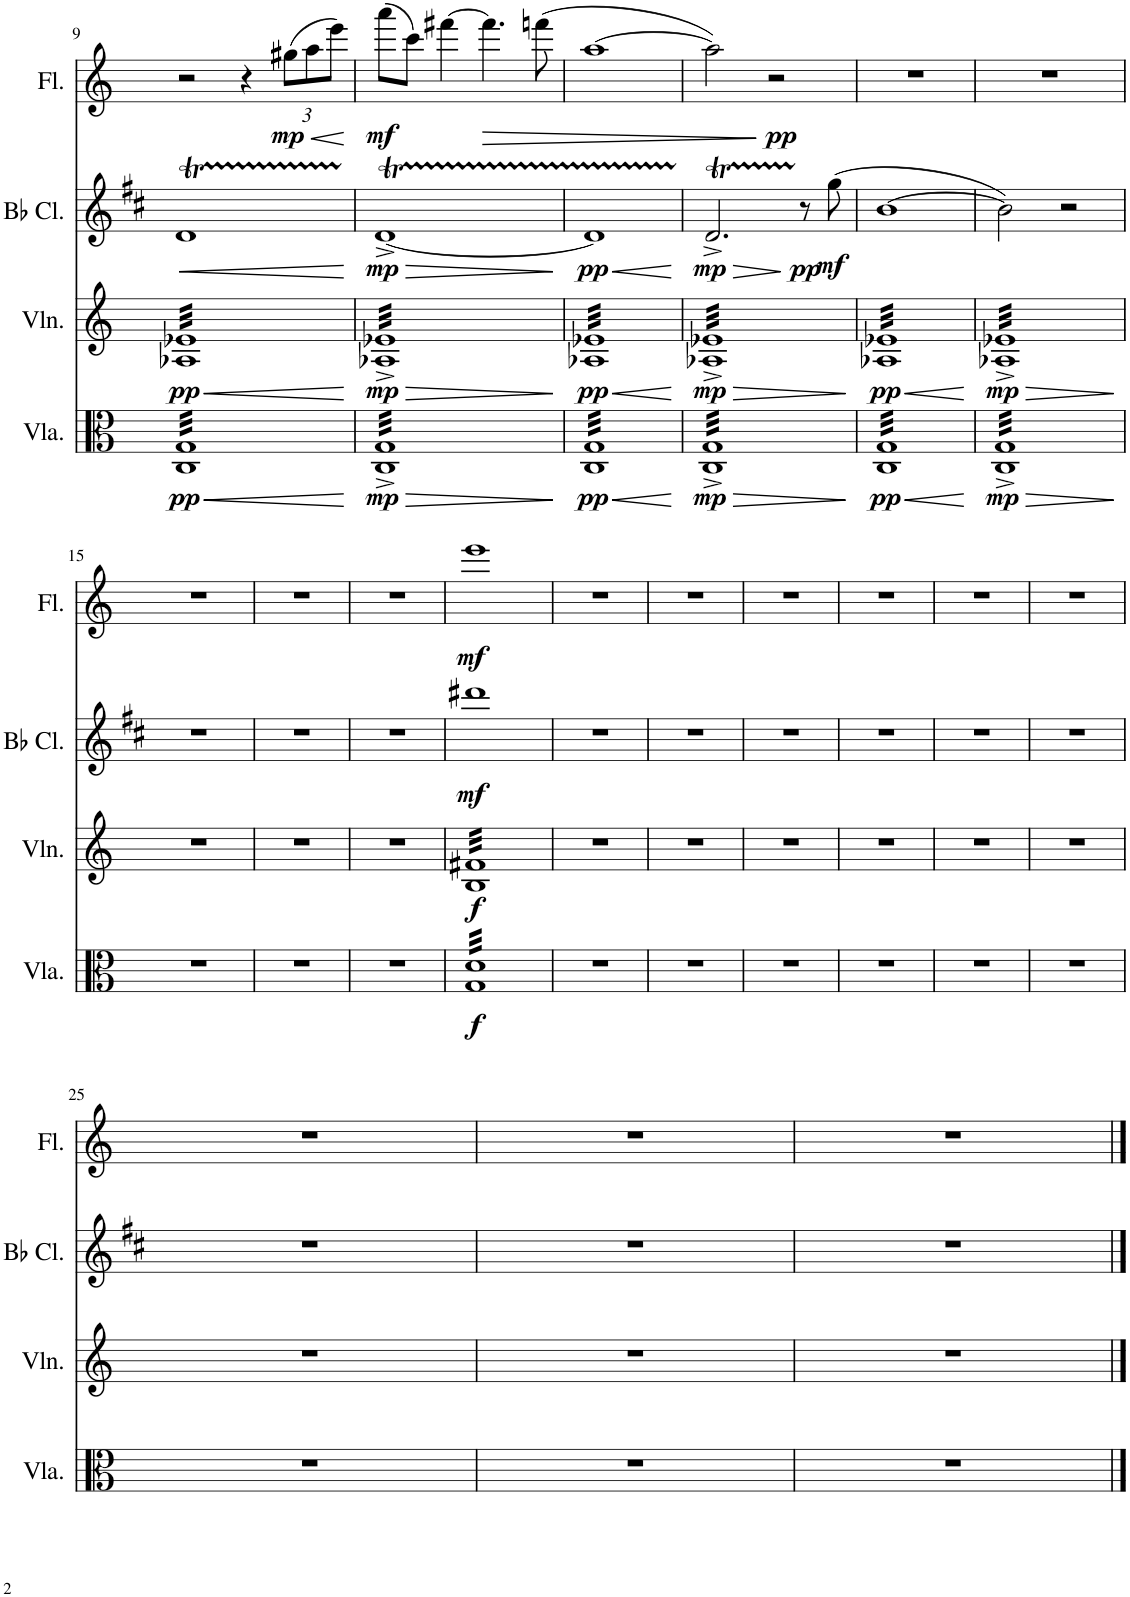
**kern	**dynam	**kern	**dynam	**kern	**dynam	**kern	**dynam
*part4	*part4	*part3	*part3	*part2	*part2	*part1	*part1
*staff4	*staff4	*staff3	*staff3	*staff2	*staff2	*staff1	*staff1
*I"Viola	*	*I"Violin	*	*I"Bb Clarinet	*	*I"Flute	*
*I'Vla.	*	*I'Vln.	*	*I'Bb Cl.	*	*I'Fl.	*
!!LO:PB:g=z
*clefC3	*	*clefG2	*	*clefG2	*	*clefG2	*
*	*	*	*	*Trd1c2	*	*	*
*k[]	*	*k[]	*	*k[f#c#]	*	*k[]	*
*M4/4	*	*M4/4	*	*M4/4	*	*M4/4	*
=9	=9	=9	=9	=9	=9	=9	=9
!	!LO:HP:b	!	!LO:HP:b	!	!LO:HP:b	!	!
*	*	*	*	*^	*	*	*
!	!LO:DY:n=1:b	!	!LO:DY:n=1:b	!	!	!	!	!
*tremolo	*	*	*	*	*	*	*	*
*	*	*tremolo	*	*	*	*	*	*
32C 32GLLL	< pp	32A-X 32e-XLLL	< pp	1dT	1e	<	2r	.
32C 32G	.	32A-X 32e-X	.	.	.	.	.	.
32C 32G	.	32A-X 32e-X	.	.	.	.	.	.
32C 32G	.	32A-X 32e-X	.	.	.	.	.	.
32C 32G	.	32A-X 32e-X	.	.	.	.	.	.
32C 32G	.	32A-X 32e-X	.	.	.	.	.	.
32C 32G	.	32A-X 32e-X	.	.	.	.	.	.
32C 32G	.	32A-X 32e-X	.	.	.	.	.	.
32C 32G	.	32A-X 32e-X	.	.	.	.	.	.
32C 32G	.	32A-X 32e-X	.	.	.	.	.	.
32C 32G	.	32A-X 32e-X	.	.	.	.	.	.
32C 32G	.	32A-X 32e-X	.	.	.	.	.	.
32C 32G	.	32A-X 32e-X	.	.	.	.	.	.
32C 32G	.	32A-X 32e-X	.	.	.	.	.	.
32C 32G	.	32A-X 32e-X	.	.	.	.	.	.
32C 32G	.	32A-X 32e-X	.	.	.	.	.	.
32C 32G	.	32A-X 32e-X	.	.	.	.	4r	.
32C 32G	.	32A-X 32e-X	.	.	.	.	.	.
32C 32G	.	32A-X 32e-X	.	.	.	.	.	.
32C 32G	.	32A-X 32e-X	.	.	.	.	.	.
32C 32G	.	32A-X 32e-X	.	.	.	.	.	.
32C 32G	.	32A-X 32e-X	.	.	.	.	.	.
32C 32G	.	32A-X 32e-X	.	.	.	.	.	.
32C 32G	.	32A-X 32e-X	.	.	.	.	.	.
*	*	*	*	*	*	*	*Xbrackettup	*
!	!	!	!	!	!	!	!	!LO:HP:b
!	!	!	!	!	!	!	!	!LO:DY:n=1:b
32C 32G	.	32A-X 32e-X	.	.	.	.	(12gg#X\L	< mp
32C 32G	.	32A-X 32e-X	.	.	.	.	.	.
32C 32G	.	32A-X 32e-X	.	.	.	.	.	.
.	.	.	.	.	.	.	12aa\	.
32C 32G	.	32A-X 32e-X	.	.	.	.	.	.
32C 32G	.	32A-X 32e-X	.	.	.	.	.	.
32C 32G	.	32A-X 32e-X	.	.	.	.	.	.
.	.	.	.	.	.	.	12eee\J)	.
32C 32G	.	32A-X 32e-X	.	.	.	.	.	.
32C 32GJJJ	.	32A-X 32e-XJJJ	.	.	.	.	.	.
*	*	*	*	*v	*v	*	*	*
.	[	.	[	.	[	.	[
=10	=10	=10	=10	=10	=10	=10	=10
!	!LO:HP:b	!	!LO:HP:b	!	!LO:HP:b	!	!
*	*	*	*	*^	*	*	*
!	!LO:DY:n=1:b	!	!LO:DY:n=1:b	!	!	!LO:DY:n=1:b	!	!LO:DY:b
32C^ 32G^LLL	> mp	32A-X^ 32e-X^LLL	> mp	[1dT^	1e	> mp	(8aaa\L	mf
32C^ 32G^	.	32A-X^ 32e-X^	.	.	.	.	.	.
32C^ 32G^	.	32A-X^ 32e-X^	.	.	.	.	.	.
32C^ 32G^	.	32A-X^ 32e-X^	.	.	.	.	.	.
32C^ 32G^	.	32A-X^ 32e-X^	.	.	.	.	8ccc\J)	.
32C^ 32G^	.	32A-X^ 32e-X^	.	.	.	.	.	.
32C^ 32G^	.	32A-X^ 32e-X^	.	.	.	.	.	.
32C^ 32G^	.	32A-X^ 32e-X^	.	.	.	.	.	.
32C^ 32G^	.	32A-X^ 32e-X^	.	.	.	.	[4fff#X\	.
32C^ 32G^	.	32A-X^ 32e-X^	.	.	.	.	.	.
32C^ 32G^	.	32A-X^ 32e-X^	.	.	.	.	.	.
32C^ 32G^	.	32A-X^ 32e-X^	.	.	.	.	.	.
32C^ 32G^	.	32A-X^ 32e-X^	.	.	.	.	.	.
32C^ 32G^	.	32A-X^ 32e-X^	.	.	.	.	.	.
32C^ 32G^	.	32A-X^ 32e-X^	.	.	.	.	.	.
32C^ 32G^	.	32A-X^ 32e-X^	.	.	.	.	.	.
!	!	!	!	!	!	!	!	!LO:HP:b
32C^ 32G^	.	32A-X^ 32e-X^	.	.	.	.	4.fff#\]	>
32C^ 32G^	.	32A-X^ 32e-X^	.	.	.	.	.	.
32C^ 32G^	.	32A-X^ 32e-X^	.	.	.	.	.	.
32C^ 32G^	.	32A-X^ 32e-X^	.	.	.	.	.	.
32C^ 32G^	.	32A-X^ 32e-X^	.	.	.	.	.	.
32C^ 32G^	.	32A-X^ 32e-X^	.	.	.	.	.	.
32C^ 32G^	.	32A-X^ 32e-X^	.	.	.	.	.	.
32C^ 32G^	.	32A-X^ 32e-X^	.	.	.	.	.	.
32C^ 32G^	.	32A-X^ 32e-X^	.	.	.	.	.	.
32C^ 32G^	.	32A-X^ 32e-X^	.	.	.	.	.	.
32C^ 32G^	.	32A-X^ 32e-X^	.	.	.	.	.	.
32C^ 32G^	.	32A-X^ 32e-X^	.	.	.	.	.	.
32C^ 32G^	.	32A-X^ 32e-X^	.	.	.	.	(8fffn\	.
32C^ 32G^	.	32A-X^ 32e-X^	.	.	.	.	.	.
32C^ 32G^	.	32A-X^ 32e-X^	.	.	.	.	.	.
32C^ 32G^JJJ	.	32A-X^ 32e-X^JJJ	.	.	.	.	.	.
*	*	*	*	*v	*v	*	*	*
.	]	.	]	.	]	.	.
=11	=11	=11	=11	=11	=11	=11	=11
!	!LO:HP:b	!	!LO:HP:b	!	!LO:HP:b	!	!
!	!LO:DY:n=1:b	!	!LO:DY:n=1:b	!	!LO:DY:n=1:b	!	!
32C 32GLLL	< pp	32A-X 32e-XLLL	< pp	1dTTT]	< pp	[1aa	.
32C 32G	.	32A-X 32e-X	.	.	.	.	.
32C 32G	.	32A-X 32e-X	.	.	.	.	.
32C 32G	.	32A-X 32e-X	.	.	.	.	.
32C 32G	.	32A-X 32e-X	.	.	.	.	.
32C 32G	.	32A-X 32e-X	.	.	.	.	.
32C 32G	.	32A-X 32e-X	.	.	.	.	.
32C 32G	.	32A-X 32e-X	.	.	.	.	.
32C 32G	.	32A-X 32e-X	.	.	.	.	.
32C 32G	.	32A-X 32e-X	.	.	.	.	.
32C 32G	.	32A-X 32e-X	.	.	.	.	.
32C 32G	.	32A-X 32e-X	.	.	.	.	.
32C 32G	.	32A-X 32e-X	.	.	.	.	.
32C 32G	.	32A-X 32e-X	.	.	.	.	.
32C 32G	.	32A-X 32e-X	.	.	.	.	.
32C 32G	.	32A-X 32e-X	.	.	.	.	.
32C 32G	.	32A-X 32e-X	.	.	.	.	.
32C 32G	.	32A-X 32e-X	.	.	.	.	.
32C 32G	.	32A-X 32e-X	.	.	.	.	.
32C 32G	.	32A-X 32e-X	.	.	.	.	.
32C 32G	.	32A-X 32e-X	.	.	.	.	.
32C 32G	.	32A-X 32e-X	.	.	.	.	.
32C 32G	.	32A-X 32e-X	.	.	.	.	.
32C 32G	.	32A-X 32e-X	.	.	.	.	.
32C 32G	.	32A-X 32e-X	.	.	.	.	.
32C 32G	.	32A-X 32e-X	.	.	.	.	.
32C 32G	.	32A-X 32e-X	.	.	.	.	.
32C 32G	.	32A-X 32e-X	.	.	.	.	.
32C 32G	.	32A-X 32e-X	.	.	.	.	.
32C 32G	.	32A-X 32e-X	.	.	.	.	.
32C 32G	.	32A-X 32e-X	.	.	.	.	.
32C 32GJJJ	.	32A-X 32e-XJJJ	.	.	.	.	.
.	[	.	[	.	[	.	.
=12	=12	=12	=12	=12	=12	=12	=12
!	!LO:HP:b	!	!LO:HP:b	!	!LO:HP:b	!	!
*	*	*	*	*^	*	*	*
!	!LO:DY:n=1:b	!	!LO:DY:n=1:b	!	!	!LO:DY:n=1:b	!	!
32C^ 32G^LLL	> mp	32A-X^ 32e-X^LLL	> mp	2.dT^/	2.e	> mp	2aa\])	.
32C^ 32G^	.	32A-X^ 32e-X^	.	.	.	.	.	.
32C^ 32G^	.	32A-X^ 32e-X^	.	.	.	.	.	.
32C^ 32G^	.	32A-X^ 32e-X^	.	.	.	.	.	.
32C^ 32G^	.	32A-X^ 32e-X^	.	.	.	.	.	.
32C^ 32G^	.	32A-X^ 32e-X^	.	.	.	.	.	.
32C^ 32G^	.	32A-X^ 32e-X^	.	.	.	.	.	.
32C^ 32G^	.	32A-X^ 32e-X^	.	.	.	.	.	.
32C^ 32G^	.	32A-X^ 32e-X^	.	.	.	.	.	.
32C^ 32G^	.	32A-X^ 32e-X^	.	.	.	.	.	.
32C^ 32G^	.	32A-X^ 32e-X^	.	.	.	.	.	.
32C^ 32G^	.	32A-X^ 32e-X^	.	.	.	.	.	.
32C^ 32G^	.	32A-X^ 32e-X^	.	.	.	.	.	.
32C^ 32G^	.	32A-X^ 32e-X^	.	.	.	.	.	.
32C^ 32G^	.	32A-X^ 32e-X^	.	.	.	.	.	.
32C^ 32G^	.	32A-X^ 32e-X^	.	.	.	.	.	.
!	!	!	!	!	!	!	!	!LO:DY:n=1:b
32C^ 32G^	.	32A-X^ 32e-X^	.	.	.	.	2r	] pp
32C^ 32G^	.	32A-X^ 32e-X^	.	.	.	.	.	.
32C^ 32G^	.	32A-X^ 32e-X^	.	.	.	.	.	.
32C^ 32G^	.	32A-X^ 32e-X^	.	.	.	.	.	.
32C^ 32G^	.	32A-X^ 32e-X^	.	.	.	.	.	.
32C^ 32G^	.	32A-X^ 32e-X^	.	.	.	.	.	.
32C^ 32G^	.	32A-X^ 32e-X^	.	.	.	.	.	.
32C^ 32G^	.	32A-X^ 32e-X^	.	.	.	.	.	.
!	!	!	!	!	!	!LO:DY:n=2:b	!	!
32C^ 32G^	.	32A-X^ 32e-X^	.	8r	4ryy	] pp	.	.
32C^ 32G^	.	32A-X^ 32e-X^	.	.	.	.	.	.
32C^ 32G^	.	32A-X^ 32e-X^	.	.	.	.	.	.
32C^ 32G^	.	32A-X^ 32e-X^	.	.	.	.	.	.
!	!	!	!	!	!	!LO:DY:n=3:b	!	!
32C^ 32G^	.	32A-X^ 32e-X^	.	(8gg\	.	mf	.	.
32C^ 32G^	.	32A-X^ 32e-X^	.	.	.	.	.	.
32C^ 32G^	.	32A-X^ 32e-X^	.	.	.	.	.	.
32C^ 32G^JJJ	.	32A-X^ 32e-X^JJJ	.	.	.	.	.	.
*	*	*	*	*v	*v	*	*	*
.	]	.	]	.	.	.	.
=13	=13	=13	=13	=13	=13	=13	=13
!	!LO:HP:b	!	!LO:HP:b	!	!	!	!
!	!LO:DY:n=1:b	!	!LO:DY:n=1:b	!	!	!	!
32C 32GLLL	< pp	32A-X 32e-XLLL	< pp	[1b	.	1r	.
32C 32G	.	32A-X 32e-X	.	.	.	.	.
32C 32G	.	32A-X 32e-X	.	.	.	.	.
32C 32G	.	32A-X 32e-X	.	.	.	.	.
32C 32G	.	32A-X 32e-X	.	.	.	.	.
32C 32G	.	32A-X 32e-X	.	.	.	.	.
32C 32G	.	32A-X 32e-X	.	.	.	.	.
32C 32G	.	32A-X 32e-X	.	.	.	.	.
32C 32G	.	32A-X 32e-X	.	.	.	.	.
32C 32G	.	32A-X 32e-X	.	.	.	.	.
32C 32G	.	32A-X 32e-X	.	.	.	.	.
32C 32G	.	32A-X 32e-X	.	.	.	.	.
32C 32G	.	32A-X 32e-X	.	.	.	.	.
32C 32G	.	32A-X 32e-X	.	.	.	.	.
32C 32G	.	32A-X 32e-X	.	.	.	.	.
32C 32G	.	32A-X 32e-X	.	.	.	.	.
32C 32G	.	32A-X 32e-X	.	.	.	.	.
32C 32G	.	32A-X 32e-X	.	.	.	.	.
32C 32G	.	32A-X 32e-X	.	.	.	.	.
32C 32G	.	32A-X 32e-X	.	.	.	.	.
32C 32G	.	32A-X 32e-X	.	.	.	.	.
32C 32G	.	32A-X 32e-X	.	.	.	.	.
32C 32G	.	32A-X 32e-X	.	.	.	.	.
32C 32G	.	32A-X 32e-X	.	.	.	.	.
32C 32G	.	32A-X 32e-X	.	.	.	.	.
32C 32G	.	32A-X 32e-X	.	.	.	.	.
32C 32G	.	32A-X 32e-X	.	.	.	.	.
32C 32G	.	32A-X 32e-X	.	.	.	.	.
32C 32G	.	32A-X 32e-X	.	.	.	.	.
32C 32G	.	32A-X 32e-X	.	.	.	.	.
32C 32G	.	32A-X 32e-X	.	.	.	.	.
32C 32GJJJ	.	32A-X 32e-XJJJ	.	.	.	.	.
.	[	.	[	.	.	.	.
=14	=14	=14	=14	=14	=14	=14	=14
!	!LO:HP:b	!	!LO:HP:b	!	!	!	!
!	!LO:DY:n=1:b	!	!LO:DY:n=1:b	!	!	!	!
32C^ 32G^LLL	> mp	32A-X^ 32e-X^LLL	> mp	2b\])	.	1r	.
32C^ 32G^	.	32A-X^ 32e-X^	.	.	.	.	.
32C^ 32G^	.	32A-X^ 32e-X^	.	.	.	.	.
32C^ 32G^	.	32A-X^ 32e-X^	.	.	.	.	.
32C^ 32G^	.	32A-X^ 32e-X^	.	.	.	.	.
32C^ 32G^	.	32A-X^ 32e-X^	.	.	.	.	.
32C^ 32G^	.	32A-X^ 32e-X^	.	.	.	.	.
32C^ 32G^	.	32A-X^ 32e-X^	.	.	.	.	.
32C^ 32G^	.	32A-X^ 32e-X^	.	.	.	.	.
32C^ 32G^	.	32A-X^ 32e-X^	.	.	.	.	.
32C^ 32G^	.	32A-X^ 32e-X^	.	.	.	.	.
32C^ 32G^	.	32A-X^ 32e-X^	.	.	.	.	.
32C^ 32G^	.	32A-X^ 32e-X^	.	.	.	.	.
32C^ 32G^	.	32A-X^ 32e-X^	.	.	.	.	.
32C^ 32G^	.	32A-X^ 32e-X^	.	.	.	.	.
32C^ 32G^	.	32A-X^ 32e-X^	.	.	.	.	.
32C^ 32G^	.	32A-X^ 32e-X^	.	2r	.	.	.
32C^ 32G^	.	32A-X^ 32e-X^	.	.	.	.	.
32C^ 32G^	.	32A-X^ 32e-X^	.	.	.	.	.
32C^ 32G^	.	32A-X^ 32e-X^	.	.	.	.	.
32C^ 32G^	.	32A-X^ 32e-X^	.	.	.	.	.
32C^ 32G^	.	32A-X^ 32e-X^	.	.	.	.	.
32C^ 32G^	.	32A-X^ 32e-X^	.	.	.	.	.
32C^ 32G^	.	32A-X^ 32e-X^	.	.	.	.	.
32C^ 32G^	.	32A-X^ 32e-X^	.	.	.	.	.
32C^ 32G^	.	32A-X^ 32e-X^	.	.	.	.	.
32C^ 32G^	.	32A-X^ 32e-X^	.	.	.	.	.
32C^ 32G^	.	32A-X^ 32e-X^	.	.	.	.	.
32C^ 32G^	.	32A-X^ 32e-X^	.	.	.	.	.
32C^ 32G^	.	32A-X^ 32e-X^	.	.	.	.	.
32C^ 32G^	.	32A-X^ 32e-X^	.	.	.	.	.
32C^ 32G^JJJ	.	32A-X^ 32e-X^JJJ	.	.	.	.	.
.	]	.	]	.	.	.	.
!!LO:LB:g=z
=15	=15	=15	=15	=15	=15	=15	=15
1r	.	1r	.	1r	.	1r	.
=16	=16	=16	=16	=16	=16	=16	=16
1r	.	1r	.	1r	.	1r	.
=17	=17	=17	=17	=17	=17	=17	=17
1r	.	1r	.	1r	.	1r	.
=18	=18	=18	=18	=18	=18	=18	=18
!	!LO:DY:b	!	!LO:DY:b	!	!LO:DY:b	!	!LO:DY:b
32G 32dLLL	f	32B 32f#XLLL	f	1ddd#X	mf	1eee	mf
32G 32d	.	32B 32f#X	.	.	.	.	.
32G 32d	.	32B 32f#X	.	.	.	.	.
32G 32d	.	32B 32f#X	.	.	.	.	.
32G 32d	.	32B 32f#X	.	.	.	.	.
32G 32d	.	32B 32f#X	.	.	.	.	.
32G 32d	.	32B 32f#X	.	.	.	.	.
32G 32d	.	32B 32f#X	.	.	.	.	.
32G 32d	.	32B 32f#X	.	.	.	.	.
32G 32d	.	32B 32f#X	.	.	.	.	.
32G 32d	.	32B 32f#X	.	.	.	.	.
32G 32d	.	32B 32f#X	.	.	.	.	.
32G 32d	.	32B 32f#X	.	.	.	.	.
32G 32d	.	32B 32f#X	.	.	.	.	.
32G 32d	.	32B 32f#X	.	.	.	.	.
32G 32d	.	32B 32f#X	.	.	.	.	.
32G 32d	.	32B 32f#X	.	.	.	.	.
32G 32d	.	32B 32f#X	.	.	.	.	.
32G 32d	.	32B 32f#X	.	.	.	.	.
32G 32d	.	32B 32f#X	.	.	.	.	.
32G 32d	.	32B 32f#X	.	.	.	.	.
32G 32d	.	32B 32f#X	.	.	.	.	.
32G 32d	.	32B 32f#X	.	.	.	.	.
32G 32d	.	32B 32f#X	.	.	.	.	.
32G 32d	.	32B 32f#X	.	.	.	.	.
32G 32d	.	32B 32f#X	.	.	.	.	.
32G 32d	.	32B 32f#X	.	.	.	.	.
32G 32d	.	32B 32f#X	.	.	.	.	.
32G 32d	.	32B 32f#X	.	.	.	.	.
32G 32d	.	32B 32f#X	.	.	.	.	.
32G 32d	.	32B 32f#X	.	.	.	.	.
32G 32dJJJ	.	32B 32f#XJJJ	.	.	.	.	.
*	*	*Xtremolo	*	*	*	*	*
*Xtremolo	*	*	*	*	*	*	*
=19	=19	=19	=19	=19	=19	=19	=19
1r	.	1r	.	1r	.	1r	.
=20	=20	=20	=20	=20	=20	=20	=20
1r	.	1r	.	1r	.	1r	.
=21	=21	=21	=21	=21	=21	=21	=21
1r	.	1r	.	1r	.	1r	.
=22	=22	=22	=22	=22	=22	=22	=22
1r	.	1r	.	1r	.	1r	.
=23	=23	=23	=23	=23	=23	=23	=23
1r	.	1r	.	1r	.	1r	.
=24	=24	=24	=24	=24	=24	=24	=24
1r	.	1r	.	1r	.	1r	.
!!LO:LB:g=z
=25	=25	=25	=25	=25	=25	=25	=25
1r	.	1r	.	1r	.	1r	.
=26	=26	=26	=26	=26	=26	=26	=26
1r	.	1r	.	1r	.	1r	.
=27	=27	=27	=27	=27	=27	=27	=27
1r	.	1r	.	1r	.	1r	.
==	==	==	==	==	==	==	==
*-	*-	*-	*-	*-	*-	*-	*-
